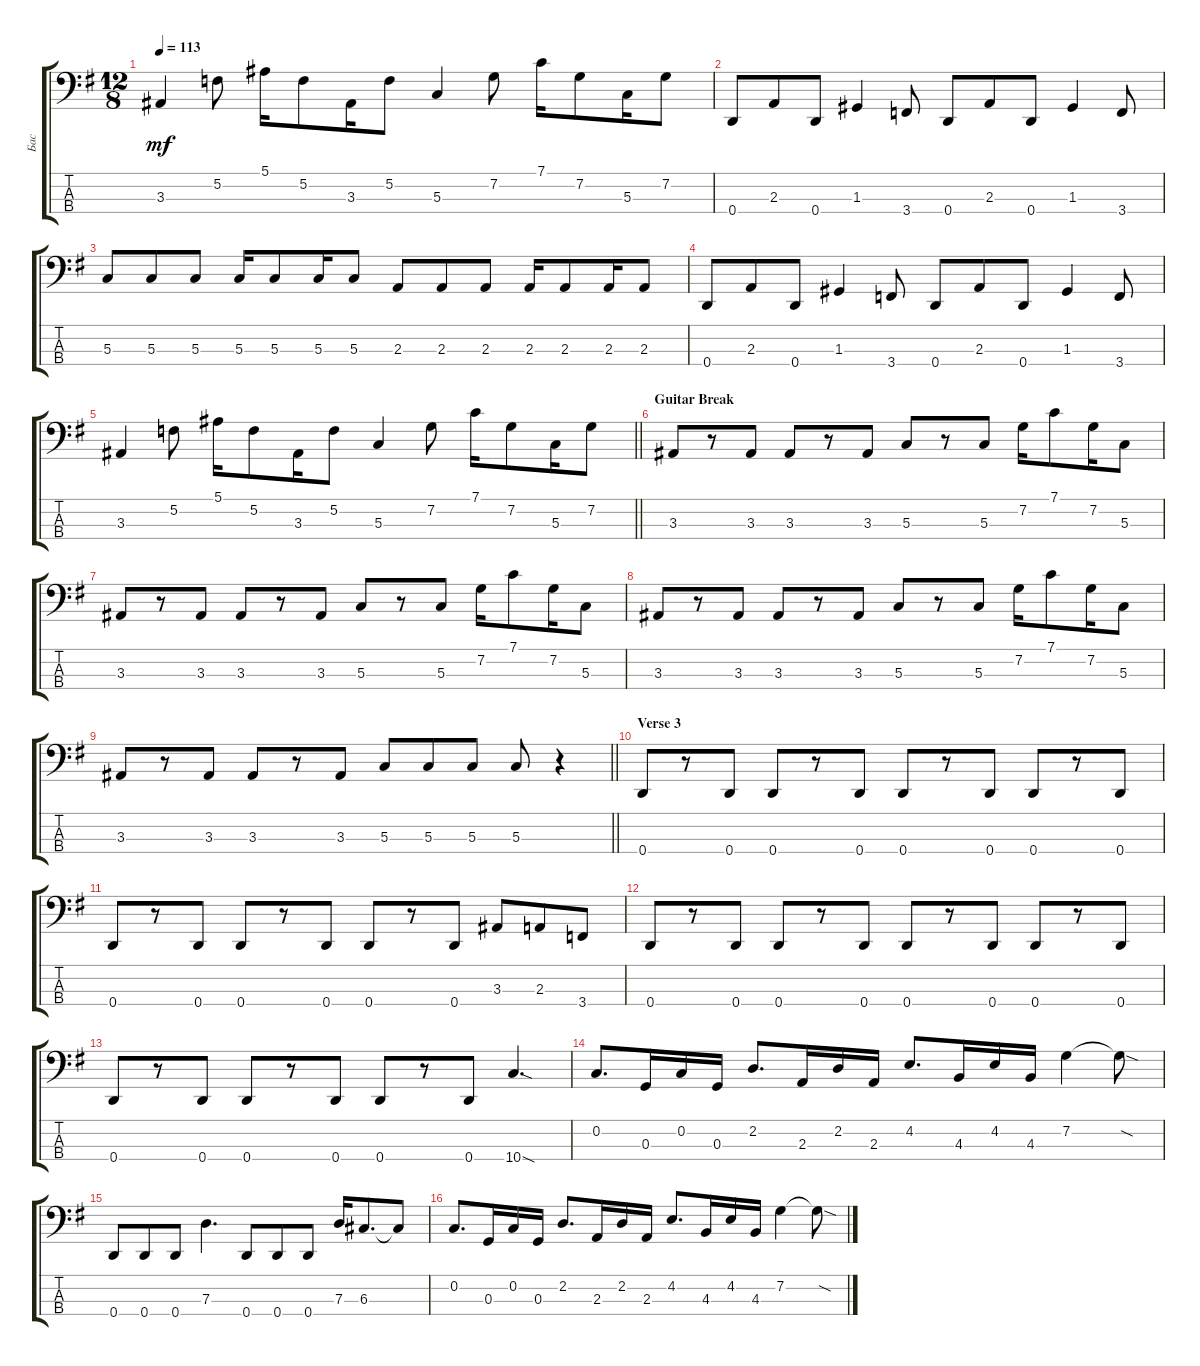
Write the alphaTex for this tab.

\track ("Бас" "Бас") {instrument electricbassfinger}
\staff {score tabs}
\tuning (F2 C2 G1 D1) {hide}
\ts (12 8)
\tempo 113
\clef f4
\ks eminor
3.3.4{dy mf} 5.2.8 5.1.16 5.2.8 3.3.16 5.2.8 5.3.4 7.2.8 7.1.16 7.2.8 5.3.16 7.2.8 |
0.4.8 2.3.8 0.4.8 1.3.4 3.4.8 0.4.8 2.3.8 0.4.8 1.3.4 3.4.8 |
5.3.8 5.3.8 5.3.8 5.3.16 5.3.8 5.3.16 5.3.8 2.3.8 2.3.8 2.3.8 2.3.16 2.3.8 2.3.16 2.3.8 |
0.4.8 2.3.8 0.4.8 1.3.4 3.4.8 0.4.8 2.3.8 0.4.8 1.3.4 3.4.8 |
\barLineRight lightlight
3.3.4 5.2.8 5.1.16 5.2.8 3.3.16 5.2.8 5.3.4 7.2.8 7.1.16 7.2.8 5.3.16 7.2.8 |
\section ("" "Guitar Break")
3.3.8 r.8 3.3.8 3.3.8 r.8 3.3.8 5.3.8 r.8 5.3.8 7.2.16 7.1.8 7.2.16 5.3.8 |
3.3.8 r.8 3.3.8 3.3.8 r.8 3.3.8 5.3.8 r.8 5.3.8 7.2.16 7.1.8 7.2.16 5.3.8 |
3.3.8 r.8 3.3.8 3.3.8 r.8 3.3.8 5.3.8 r.8 5.3.8 7.2.16 7.1.8 7.2.16 5.3.8 |
\barLineRight lightlight
3.3.8 r.8 3.3.8 3.3.8 r.8 3.3.8 5.3.8 5.3.8 5.3.8 5.3.8 r.4 |
\section ("" "Verse 3")
0.4.8 r.8 0.4.8 0.4.8 r.8 0.4.8 0.4.8 r.8 0.4.8 0.4.8 r.8 0.4.8 |
0.4.8 r.8 0.4.8 0.4.8 r.8 0.4.8 0.4.8 r.8 0.4.8 3.3.8 2.3.8 3.4.8 |
0.4.8 r.8 0.4.8 0.4.8 r.8 0.4.8 0.4.8 r.8 0.4.8 0.4.8 r.8 0.4.8 |
0.4.8 r.8 0.4.8 0.4.8 r.8 0.4.8 0.4.8 r.8 0.4.8 10.4{sod}.4{d} |
0.2.8{d} 0.3.16 0.2.16 0.3.16 2.2.8{d} 2.3.16 2.2.16 2.3.16 4.2.8{d} 4.3.16 4.2.16 4.3.16 7.2.4 7.2{sod t}.8 |
0.4.8 0.4.8 0.4.8 7.3.4{d} 0.4.8 0.4.8 0.4.8 7.3.16 6.3.8{d} 6.3{t}.8 |
0.2.8{d} 0.3.16 0.2.16 0.3.16 2.2.8{d} 2.3.16 2.2.16 2.3.16 4.2.8{d} 4.3.16 4.2.16 4.3.16 7.2.4 7.2{sod t}.8
